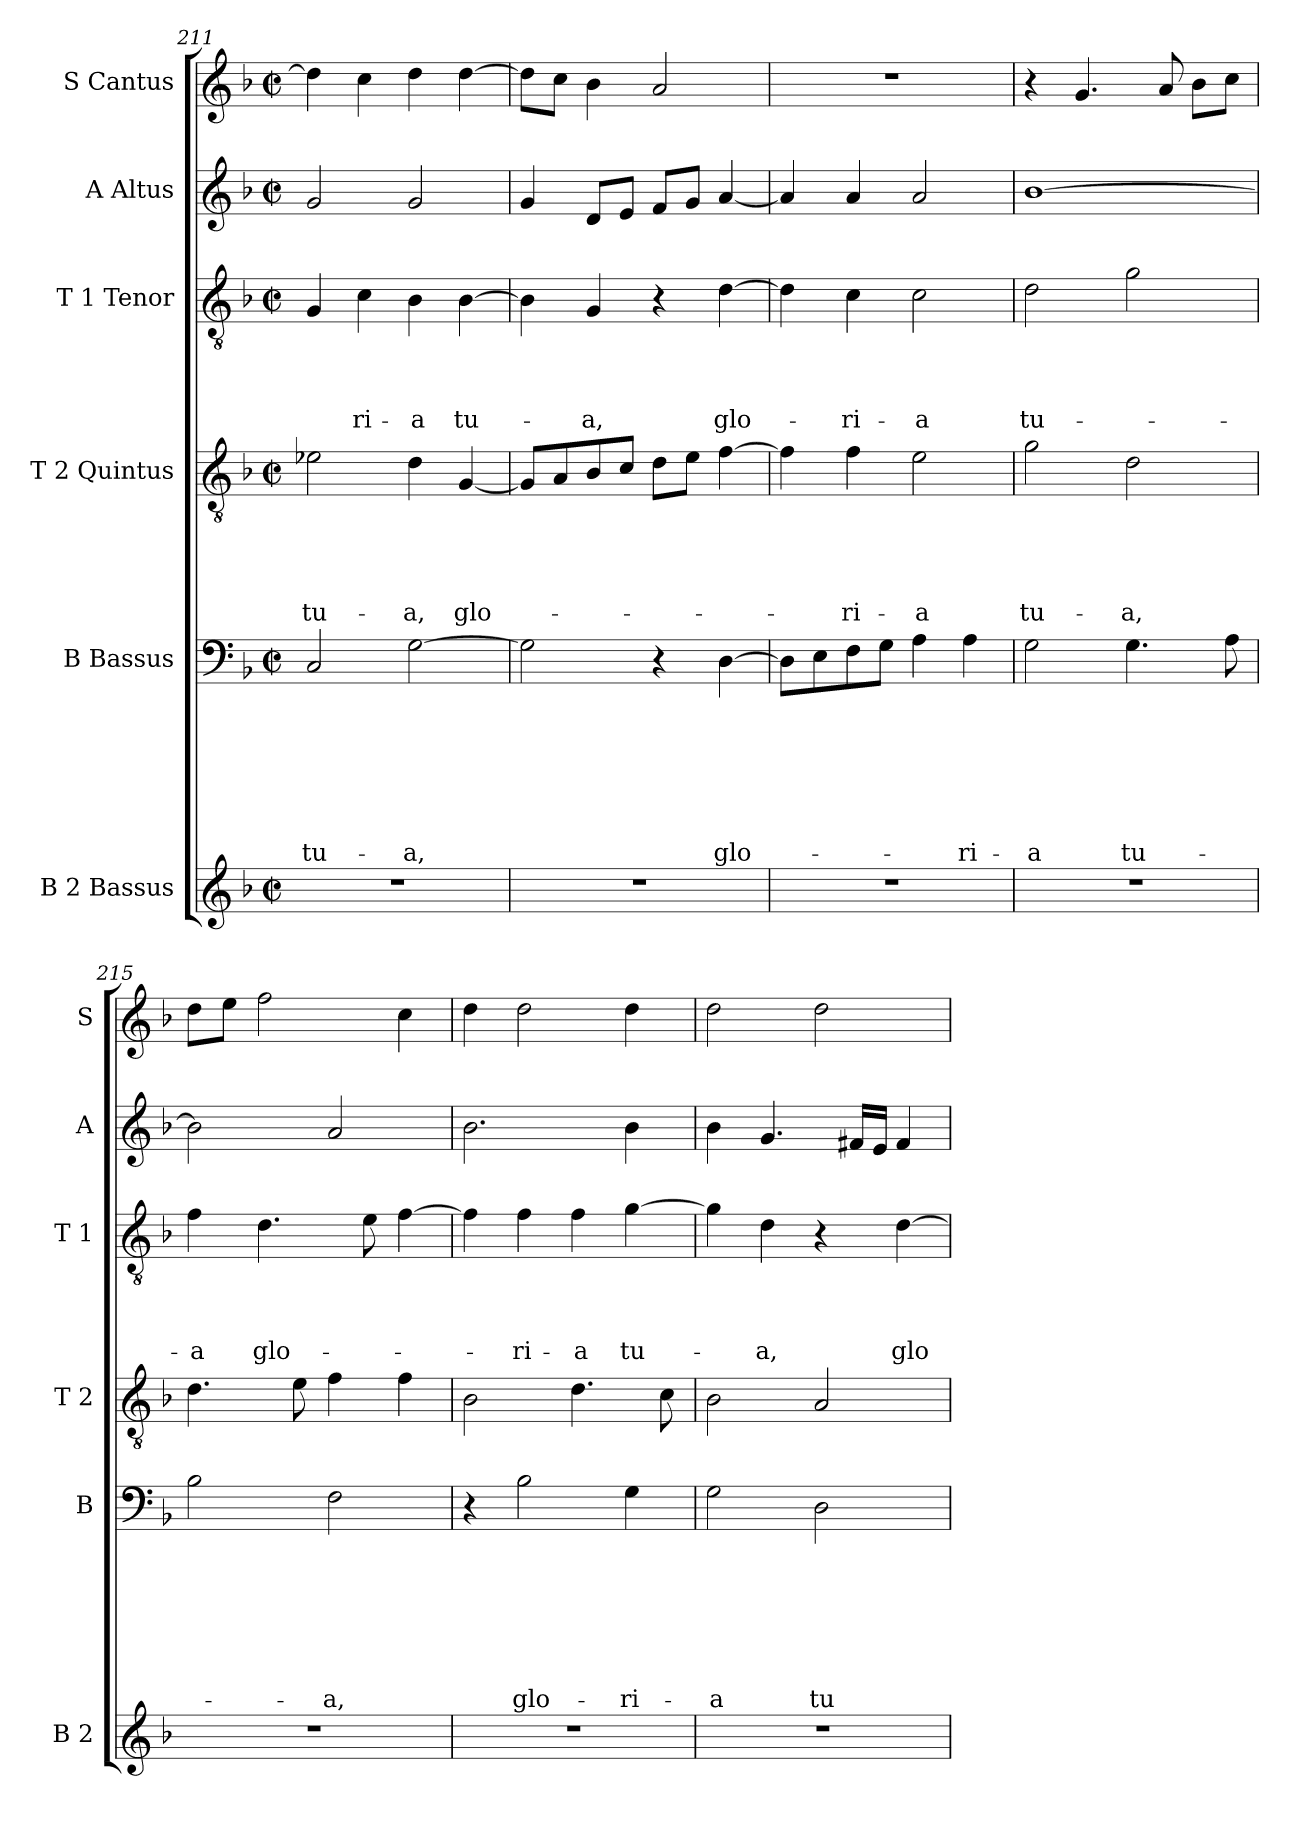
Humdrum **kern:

**kern	**kern	**text	**text	**text	**text	**text	**text	**text	**kern	**text	**text	**text	**text	**text	**kern	**text	**text	**text	**text	**kern	**kern
*part6	*part5	*part5	*part5	*part5	*part5	*part5	*part5	*part5	*part4	*part4	*part4	*part4	*part4	*part4	*part3	*part3	*part3	*part3	*part3	*part2	*part1
*staff6	*staff5	*staff5	*staff5	*staff5	*staff5	*staff5	*staff5	*staff5	*staff4	*staff4	*staff4	*staff4	*staff4	*staff4	*staff3	*staff3	*staff3	*staff3	*staff3	*staff2	*staff1
*I"B 2 Bassus	*I"B Bassus	*	*	*	*	*	*	*	*I"T 2 Quintus	*	*	*	*	*	*I"T 1 Tenor	*	*	*	*	*I"A Altus	*I"S Cantus
*I'B 2	*I'B	*	*	*	*	*	*	*	*I'T 2	*	*	*	*	*	*I'T 1	*	*	*	*	*I'A	*I'S
*clefG2	*clefF4	*	*	*	*	*	*	*	*clefGv2	*	*	*	*	*	*clefGv2	*	*	*	*	*clefG2	*clefG2
*k[b-]	*k[b-]	*	*	*	*	*	*	*	*k[b-]	*	*	*	*	*	*k[b-]	*	*	*	*	*k[b-]	*k[b-]
*F:	*F:	*	*	*	*	*	*	*	*F:	*	*	*	*	*	*F:	*	*	*	*	*F:	*F:
*M2/2	*M2/2	*	*	*	*	*	*	*	*M2/2	*	*	*	*	*	*M2/2	*	*	*	*	*M2/2	*M2/2
*met(c|)	*met(c|)	*	*	*	*	*	*	*	*met(c|)	*	*	*	*	*	*met(c|)	*	*	*	*	*met(c|)	*met(c|)
=211	=211	=211	=211	=211	=211	=211	=211	=211	=211	=211	=211	=211	=211	=211	=211	=211	=211	=211	=211	=211	=211
!	!	!	!	!	!	!	!	!LO:LY:b	!	!	!	!	!	!LO:LY:b	!	!	!	!	!	!	!
1r	2C/	.	.	.	.	.	.	tu-	2e-X\	.	.	.	.	tu-	4G/	.	.	.	.	2g/	4dd\]
!	!	!	!	!	!	!	!	!	!	!	!	!	!	!	!	!	!	!	!LO:LY:b	!	!
.	.	.	.	.	.	.	.	.	.	.	.	.	.	.	4c\	.	.	.	-ri-	.	4cc\
!	!	!	!	!	!	!	!	!LO:LY:b	!	!	!	!	!	!LO:LY:b	!	!	!	!	!LO:LY:b	!	!
.	[>2G\	.	.	.	.	.	.	-a,	4d\	.	.	.	.	-a,	4B-\	.	.	.	-a	2g/	4dd\
!	!	!	!	!	!	!	!	!	!	!	!	!	!	!LO:LY:b	!	!	!	!	!LO:LY:b	!	!
.	.	.	.	.	.	.	.	.	[<4G/	.	.	.	.	glo-	[>4B-\	.	.	.	tu-	.	[>4dd\
=212	=212	=212	=212	=212	=212	=212	=212	=212	=212	=212	=212	=212	=212	=212	=212	=212	=212	=212	=212	=212	=212
1r	2G\]	.	.	.	.	.	.	.	8G/L]	.	.	.	.	.	4B-\]	.	.	.	.	4g/	8dd\L]
.	.	.	.	.	.	.	.	.	8A/	.	.	.	.	.	.	.	.	.	.	.	8cc\J
!	!	!	!	!	!	!	!	!	!	!	!	!	!	!	!	!	!	!	!LO:LY:b	!	!
.	.	.	.	.	.	.	.	.	8B-/	.	.	.	.	.	4G/	.	.	.	-a,	8d/L	4b-\
.	.	.	.	.	.	.	.	.	8c/J	.	.	.	.	.	.	.	.	.	.	8e/J	.
.	4r	.	.	.	.	.	.	.	8d\L	.	.	.	.	.	4r	.	.	.	.	8f/L	2a/
.	.	.	.	.	.	.	.	.	8e\J	.	.	.	.	.	.	.	.	.	.	8g/J	.
!	!	!	!	!	!	!	!	!LO:LY:b	!	!	!	!	!	!	!	!	!	!	!LO:LY:b	!	!
.	[<4D\	.	.	.	.	.	.	glo-	[<4f\	.	.	.	.	.	[<4d\	.	.	.	glo-	[<4a/	.
!!LO:LB:g=z
=213	=213	=213	=213	=213	=213	=213	=213	=213	=213	=213	=213	=213	=213	=213	=213	=213	=213	=213	=213	=213	=213
1r	8D\L]	.	.	.	.	.	.	.	4f\]	.	.	.	.	.	4d\]	.	.	.	.	4a/]	1r
.	8E\	.	.	.	.	.	.	.	.	.	.	.	.	.	.	.	.	.	.	.	.
!	!	!	!	!	!	!	!	!	!	!	!	!	!	!LO:LY:b	!	!	!	!	!LO:LY:b	!	!
.	8F\	.	.	.	.	.	.	.	4f\	.	.	.	.	-ri-	4c\	.	.	.	-ri-	4a/	.
.	8G\J	.	.	.	.	.	.	.	.	.	.	.	.	.	.	.	.	.	.	.	.
!	!	!	!	!	!	!	!	!	!	!	!	!	!	!LO:LY:b	!	!	!	!	!LO:LY:b	!	!
.	4A\	.	.	.	.	.	.	.	2e\	.	.	.	.	-a	2c\	.	.	.	-a	2a/	.
!	!	!	!	!	!	!	!	!LO:LY:b	!	!	!	!	!	!	!	!	!	!	!	!	!
.	4A\	.	.	.	.	.	.	-ri-	.	.	.	.	.	.	.	.	.	.	.	.	.
=214	=214	=214	=214	=214	=214	=214	=214	=214	=214	=214	=214	=214	=214	=214	=214	=214	=214	=214	=214	=214	=214
!	!	!	!	!	!	!	!	!LO:LY:b	!	!	!	!	!	!LO:LY:b	!	!	!	!	!LO:LY:b	!	!
1r	2G\	.	.	.	.	.	.	-a	2g\	.	.	.	.	tu-	2d\	.	.	.	tu-	[>1b-	4r
.	.	.	.	.	.	.	.	.	.	.	.	.	.	.	.	.	.	.	.	.	4.g/
!	!	!	!	!	!	!	!	!LO:LY:b	!	!	!	!	!	!LO:LY:b	!	!	!	!	!	!	!
.	4.G\	.	.	.	.	.	.	tu-	2d\	.	.	.	.	-a,	2g\	.	.	.	.	.	.
.	.	.	.	.	.	.	.	.	.	.	.	.	.	.	.	.	.	.	.	.	8a/
.	.	.	.	.	.	.	.	.	.	.	.	.	.	.	.	.	.	.	.	.	8b-\L
.	8A\	.	.	.	.	.	.	.	.	.	.	.	.	.	.	.	.	.	.	.	8cc\J
=215	=215	=215	=215	=215	=215	=215	=215	=215	=215	=215	=215	=215	=215	=215	=215	=215	=215	=215	=215	=215	=215
!	!	!	!	!	!	!	!	!	!	!	!	!	!	!	!	!	!	!	!LO:LY:b	!	!
1r	2B-\	.	.	.	.	.	.	.	4.d\	.	.	.	.	.	4f\	.	.	.	-a	2b-\]	8dd\L
.	.	.	.	.	.	.	.	.	.	.	.	.	.	.	.	.	.	.	.	.	8ee\J
!	!	!	!	!	!	!	!	!	!	!	!	!	!	!	!	!	!	!	!LO:LY:b	!	!
.	.	.	.	.	.	.	.	.	.	.	.	.	.	.	4.d\	.	.	.	glo-	.	2ff\
.	.	.	.	.	.	.	.	.	8e\	.	.	.	.	.	.	.	.	.	.	.	.
!	!	!	!	!	!	!	!	!LO:LY:b	!	!	!	!	!	!	!	!	!	!	!	!	!
.	2F\	.	.	.	.	.	.	-a,	4f\	.	.	.	.	.	.	.	.	.	.	2a/	.
.	.	.	.	.	.	.	.	.	.	.	.	.	.	.	8e\	.	.	.	.	.	.
.	.	.	.	.	.	.	.	.	4f\	.	.	.	.	.	[>4f\	.	.	.	.	.	4cc\
=216	=216	=216	=216	=216	=216	=216	=216	=216	=216	=216	=216	=216	=216	=216	=216	=216	=216	=216	=216	=216	=216
1r	4r	.	.	.	.	.	.	.	2B-\	.	.	.	.	.	4f\]	.	.	.	.	2.b-\	4dd\
!	!	!	!	!	!	!	!	!LO:LY:b	!	!	!	!	!	!	!	!	!	!	!LO:LY:b	!	!
.	2B-\	.	.	.	.	.	.	glo-	.	.	.	.	.	.	4f\	.	.	.	-ri-	.	2dd\
!	!	!	!	!	!	!	!	!	!	!	!	!	!	!	!	!	!	!	!LO:LY:b	!	!
.	.	.	.	.	.	.	.	.	4.d\	.	.	.	.	.	4f\	.	.	.	-a	.	.
!	!	!	!	!	!	!	!	!LO:LY:b	!	!	!	!	!	!	!	!	!	!	!LO:LY:b	!	!
.	4G\	.	.	.	.	.	.	-ri-	.	.	.	.	.	.	[>4g\	.	.	.	tu-	4b-\	4dd\
.	.	.	.	.	.	.	.	.	8c\	.	.	.	.	.	.	.	.	.	.	.	.
=217	=217	=217	=217	=217	=217	=217	=217	=217	=217	=217	=217	=217	=217	=217	=217	=217	=217	=217	=217	=217	=217
!	!	!	!	!	!	!	!	!LO:LY:b	!	!	!	!	!	!	!	!	!	!	!	!	!
1r	2G\	.	.	.	.	.	.	-a	2B-\	.	.	.	.	.	4g\]	.	.	.	.	4b-\	2dd\
!	!	!	!	!	!	!	!	!	!	!	!	!	!	!	!	!	!	!	!LO:LY:b	!	!
.	.	.	.	.	.	.	.	.	.	.	.	.	.	.	4d\	.	.	.	-a,	4.g/	.
!	!	!	!	!	!	!	!	!LO:LY:b	!	!	!	!	!	!	!	!	!	!	!	!	!
.	2D\	.	.	.	.	.	.	tu-	2A/	.	.	.	.	.	4r	.	.	.	.	.	2dd\
.	.	.	.	.	.	.	.	.	.	.	.	.	.	.	.	.	.	.	.	16f#X/LL	.
.	.	.	.	.	.	.	.	.	.	.	.	.	.	.	.	.	.	.	.	16e/JJ	.
!	!	!	!	!	!	!	!	!	!	!	!	!	!	!	!	!	!	!	!LO:LY:b	!	!
.	.	.	.	.	.	.	.	.	.	.	.	.	.	.	[<4d\	.	.	.	glo-	4f#/	.
=	=	=	=	=	=	=	=	=	=	=	=	=	=	=	=	=	=	=	=	=	=
*-	*-	*-	*-	*-	*-	*-	*-	*-	*-	*-	*-	*-	*-	*-	*-	*-	*-	*-	*-	*-	*-
